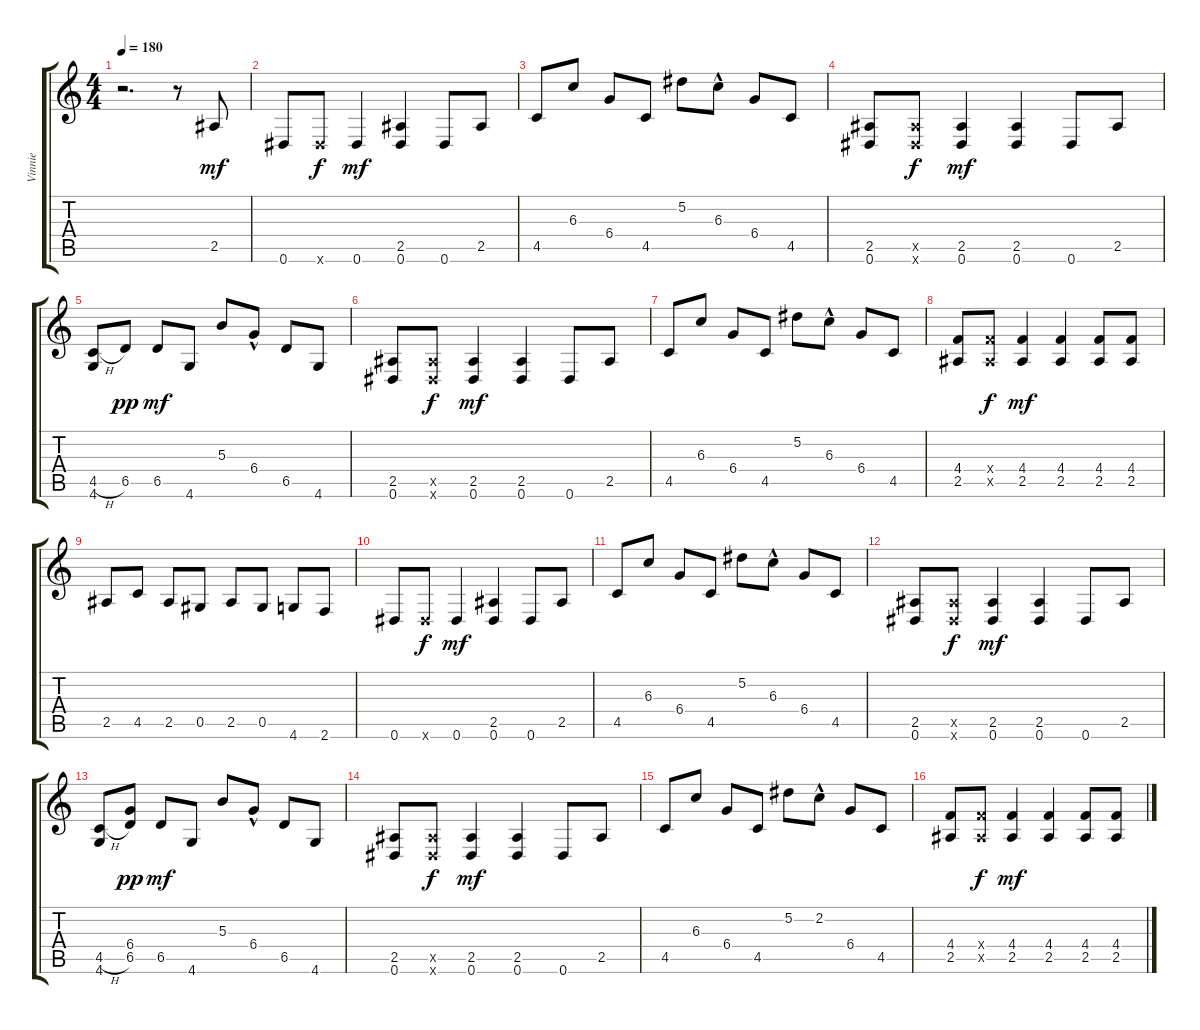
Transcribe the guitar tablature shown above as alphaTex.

\track ("Vinnie" "Vinnie") {instrument overdrivenguitar}
\staff {score tabs}
\tuning (Eb4 Bb3 Gb3 Db3 Ab2 Eb2) {hide}
\ts (4 4)
\tempo 180
\clef g2
\ks c
r.2{d dy mf instrument overdrivenguitar} r.8 2.5.8 |
0.6.8 0.6{x}.8{dy f} 0.6.4{dy mf} (2.5 0.6).4 0.6.8 2.5.8 |
4.5.8 6.3.8 6.4.8 4.5.8 5.2.8 6.3{hac}.8 6.4.8 4.5.8 |
(2.5 0.6).8 (2.5{x} 0.6{x}).8{dy f} (2.5 0.6).4{dy mf} (2.5 0.6).4 0.6.8 2.5.8 |
(4.5{h} 4.6).8 6.5.8{dy pp} 6.5.8{dy mf} 4.6.8 5.3.8 6.4{hac}.8 6.5.8 4.6.8 |
(2.5 0.6).8 (2.5{x} 0.6{x}).8{dy f} (2.5 0.6).4{dy mf} (2.5 0.6).4 0.6.8 2.5.8 |
4.5.8 6.3.8 6.4.8 4.5.8 5.2.8 6.3{hac}.8 6.4.8 4.5.8 |
(4.4 2.5).8 (4.4{x} 2.5{x}).8{dy f} (4.4 2.5).4{dy mf} (4.4 2.5).4 (4.4 2.5).8 (4.4 2.5).8 |
2.5.8 4.5.8 2.5.8 0.5.8 2.5.8 0.5.8 4.6.8 2.6.8 |
0.6.8 0.6{x}.8{dy f} 0.6.4{dy mf} (2.5 0.6).4 0.6.8 2.5.8 |
4.5.8 6.3.8 6.4.8 4.5.8 5.2.8 6.3{hac}.8 6.4.8 4.5.8 |
(2.5 0.6).8 (2.5{x} 0.6{x}).8{dy f} (2.5 0.6).4{dy mf} (2.5 0.6).4 0.6.8 2.5.8 |
(4.5{h} 4.6).8 (6.4 6.5).8{dy pp} 6.5.8{dy mf} 4.6.8 5.3.8 6.4{hac}.8 6.5.8 4.6.8 |
(2.5 0.6).8 (2.5{x} 0.6{x}).8{dy f} (2.5 0.6).4{dy mf} (2.5 0.6).4 0.6.8 2.5.8 |
4.5.8 6.3.8 6.4.8 4.5.8 5.2.8 2.2{hac}.8 6.4.8 4.5.8 |
(4.4 2.5).8 (4.4{x} 2.5{x}).8{dy f} (4.4 2.5).4{dy mf} (4.4 2.5).4 (4.4 2.5).8 (4.4 2.5).8
